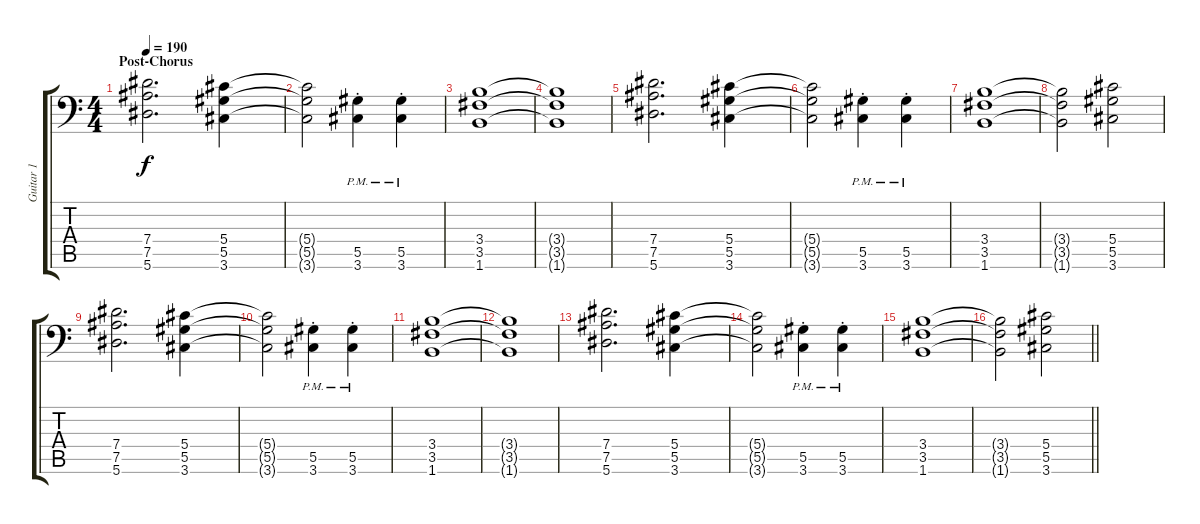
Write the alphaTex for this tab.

\track ("Guitar 1" "Guitar 1") {instrument distortionguitar}
\staff {score tabs}
\tuning (Bb3 F3 Db3 Ab2 Eb2 Bb1) {hide}
\ts (4 4)
\section ("" "Post-Chorus")
\tempo 190
\clef f4
\ks c
(7.4 7.5 5.6).2{d dy f} (5.4 5.5 3.6).4 |
(5.4{t} 5.5{t} 3.6{t}).2 (5.5{pm st} 3.6{pm st}).4 (5.5{pm st} 3.6{pm st}).4 |
(3.4 3.5 1.6).1 |
(3.4{t} 3.5{t} 1.6{t}).1 |
(7.4 7.5 5.6).2{d} (5.4 5.5 3.6).4 |
(5.4{t} 5.5{t} 3.6{t}).2 (5.5{pm st} 3.6{pm st}).4 (5.5{pm st} 3.6{pm st}).4 |
(3.4 3.5 1.6).1 |
(3.4{t} 3.5{t} 1.6{t}).2 (5.4 5.5 3.6).2 |
(7.4 7.5 5.6).2{d} (5.4 5.5 3.6).4 |
(5.4{t} 5.5{t} 3.6{t}).2 (5.5{pm st} 3.6{pm st}).4 (5.5{pm st} 3.6{pm st}).4 |
(3.4 3.5 1.6).1 |
(3.4{t} 3.5{t} 1.6{t}).1 |
(7.4 7.5 5.6).2{d} (5.4 5.5 3.6).4 |
(5.4{t} 5.5{t} 3.6{t}).2 (5.5{pm st} 3.6{pm st}).4 (5.5{pm st} 3.6{pm st}).4 |
(3.4 3.5 1.6).1 |
\barLineRight lightlight
(3.4{t} 3.5{t} 1.6{t}).2 (5.4 5.5 3.6).2
